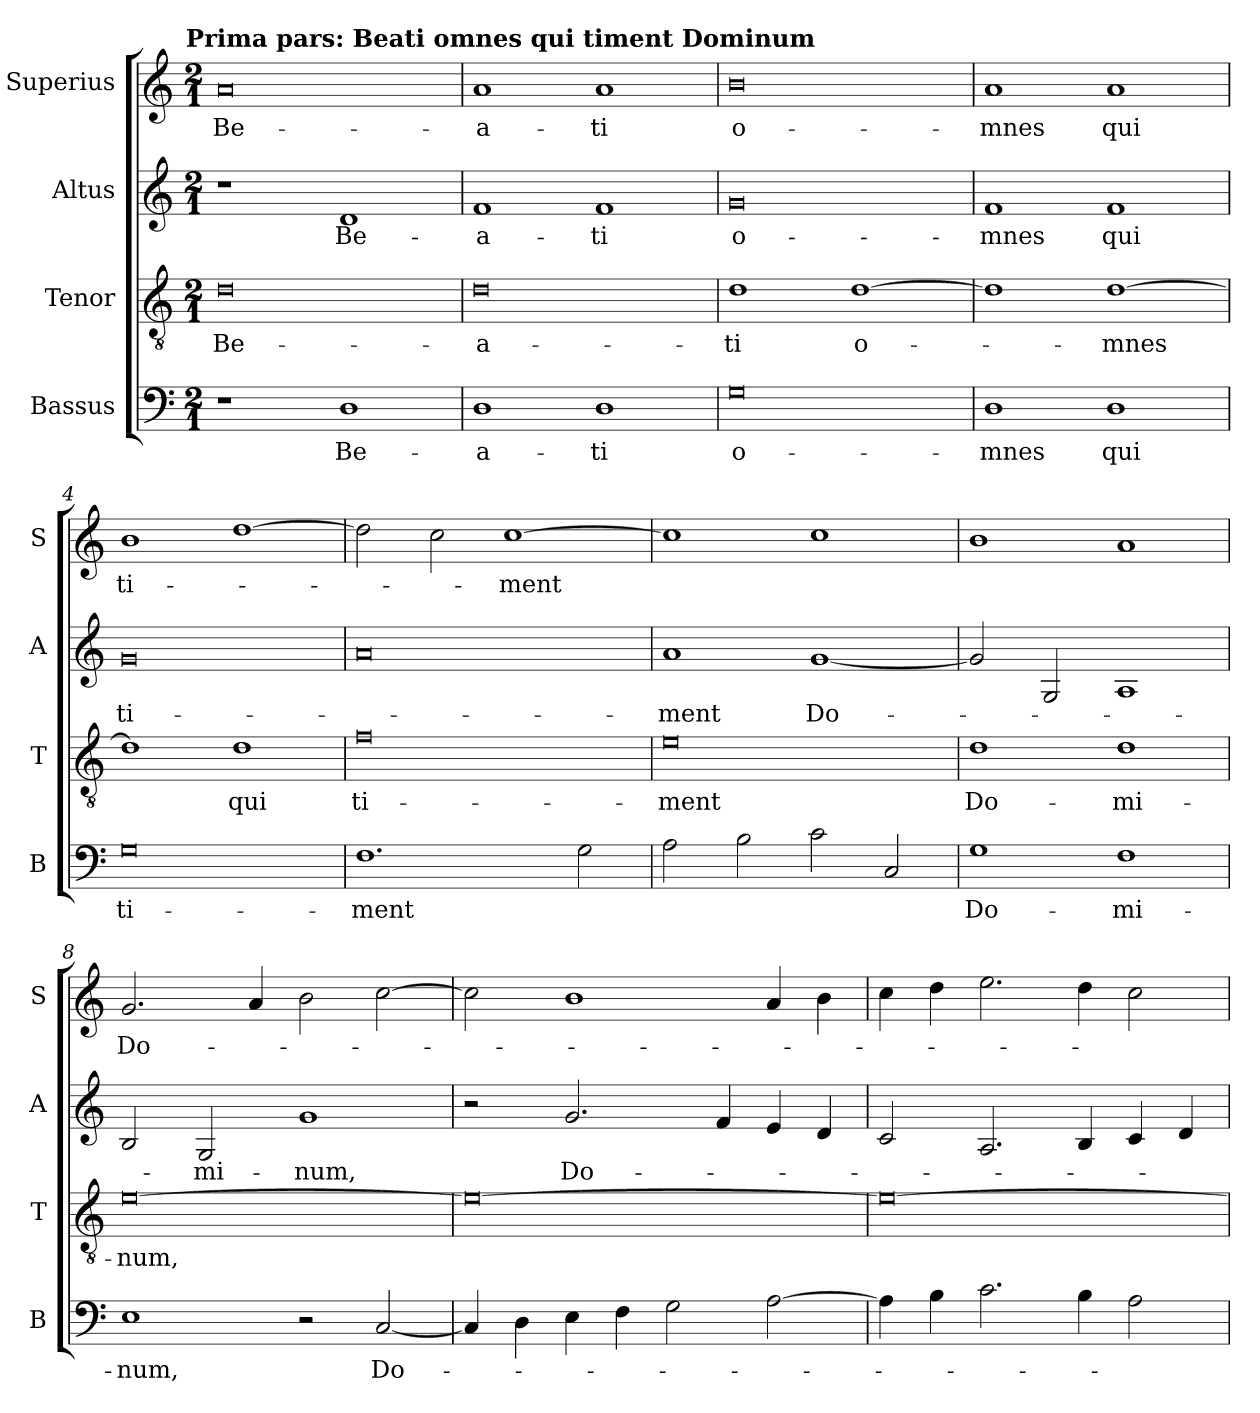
**kern	**text	**kern	**text	**kern	**text	**kern	**text
*part4	*part4	*part3	*part3	*part2	*part2	*part1	*part1
*staff4	*staff4	*staff3	*staff3	*staff2	*staff2	*staff1	*staff1
*I"Bassus	*	*I"Tenor	*	*I"Altus	*	*I"Superius	*
*I'B	*	*I'T	*	*I'A	*	*I'S	*
*clefF4	*	*clefGv2	*	*clefG2	*	*clefG2	*
*k[]	*	*k[]	*	*k[]	*	*k[]	*
*C:	*	*C:	*	*C:	*	*C:	*
!!LO:TX:omd:t=Prima pars&colon; Beati omnes qui timent Dominum
*M2/1	*	*M2/1	*	*M2/1	*	*M2/1	*
=	=	=	=	=	=	=	=
1r	.	0d	Be-	1r	.	0a	Be-
1D	Be-	.	.	1d	Be-	.	.
=1	=1	=1	=1	=1	=1	=1	=1
1D	-a-	0d	-a-	1f	-a-	1a	-a-
1D	-ti	.	.	1f	-ti	1a	-ti
=2	=2	=2	=2	=2	=2	=2	=2
0G	o-	1d	-ti	0g	o-	0b	o-
.	.	[1d	o-	.	.	.	.
=3	=3	=3	=3	=3	=3	=3	=3
1D	-mnes	1d]	.	1f	-mnes	1a	-mnes
1D	qui	[1d	-mnes	1f	qui	1a	qui
=4	=4	=4	=4	=4	=4	=4	=4
0G	ti-	1d]	.	0g	ti-	1b	ti-
.	.	1d	qui	.	.	[1dd	.
=5	=5	=5	=5	=5	=5	=5	=5
1.F	-ment	0f	ti-	0a	.	2dd]	.
.	.	.	.	.	.	2cc	.
.	.	.	.	.	.	[1cc	-ment
2G	.	.	.	.	.	.	.
=6	=6	=6	=6	=6	=6	=6	=6
2A	.	0e	ment	1a	-ment	1cc]	.
2B	.	.	.	.	.	.	.
2c	.	.	.	[1g	Do-	1cc	.
2C	.	.	.	.	.	.	.
=7	=7	=7	=7	=7	=7	=7	=7
1G	Do-	1d	Do-	2g]	.	1b	.
.	.	.	.	2G	.	.	.
1F	-mi-	1d	-mi-	1A	.	1a	.
=8	=8	=8	=8	=8	=8	=8	=8
1E	-num,	[0e	-num,	2B	.	2.g	Do-
.	.	.	.	2G	-mi-	.	.
.	.	.	.	.	.	4a	.
2r	.	.	.	1g	-num,	2b	.
[2C	Do-	.	.	.	.	[2cc	.
=9	=9	=9	=9	=9	=9	=9	=9
4C]	.	0e_	.	2r	.	2cc]	.
4D	.	.	.	.	.	.	.
4E	.	.	.	2.g	Do-	1b	.
4F	.	.	.	.	.	.	.
2G	.	.	.	.	.	.	.
.	.	.	.	4f	.	.	.
[2A	.	.	.	4e	.	4a	.
.	.	.	.	4d	.	4b	.
=10	=10	=10	=10	=10	=10	=10	=10
4A]	.	0e_	.	2c	.	4cc	.
4B	.	.	.	.	.	4dd	.
2.c	.	.	.	2.A	.	2.ee	.
4B	.	.	.	4B	.	4dd	.
2A	.	.	.	4c	.	2cc	.
.	.	.	.	4d	.	.	.
=	=	=	=	=	=	=	=
*-	*-	*-	*-	*-	*-	*-	*-
